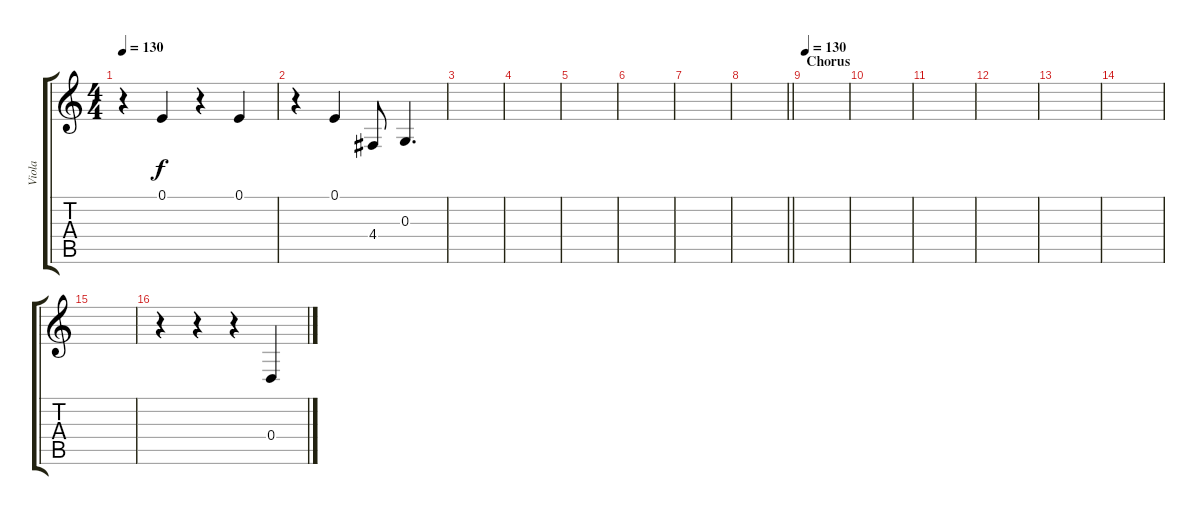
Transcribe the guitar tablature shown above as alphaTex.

\track ("Viola" "Viola") {instrument viola}
\staff {score tabs}
\tuning (E4 B3 G3 D3 A2 E2) {hide}
\ts (4 4)
\tempo 130
\clef g2
\ks c
r.4{dy f} 0.1.4 r.4 0.1.4 |
r.4 0.1.4 4.4.8 0.3.4{d} |
|
|
|
|
|
\barLineRight lightlight
|
\section ("" "Chorus")
\tempo 130
|
|
|
|
|
|
|
r.4{volume 8} r.4 r.4 0.4.4
